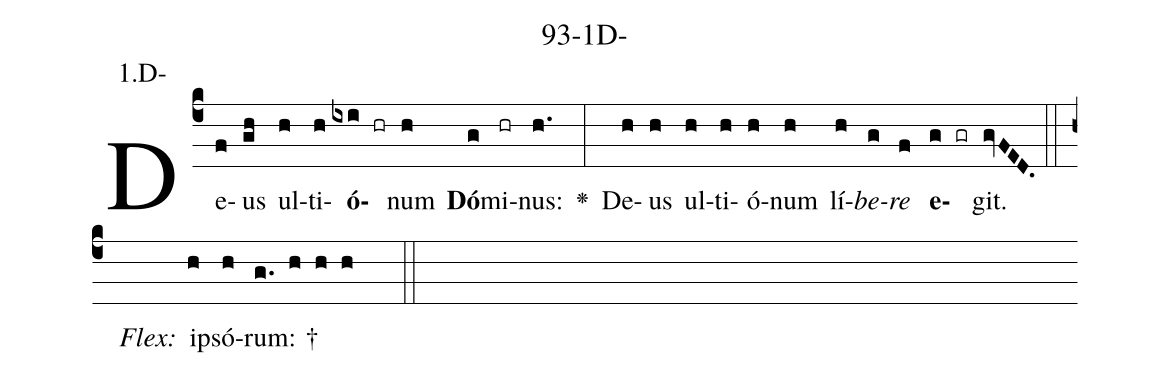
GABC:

name: 93-1D-;
annotation: 1.D-;
%%
(c4)De(f)us(gh) ul(h)ti(h)<b>ó</b>(ixi hr)num(h) <b>Dó</b>(g)mi(hr)nus:(h.) <v>\greheightstar</v>(:) De(h)us(h) ul(h)ti(h)ó(h)num(h) lí(h)<i>be</i>(g)<i>re</i>(f) <b>e</b>(g gr)git.(gvFED.) (::)
<i>Flex:</i>()  ip(h)só(h)rum: †(g. h h h  ::)

%E(h) u(h) o(g) u(f) a(g) e.(gvFED.) (::)
